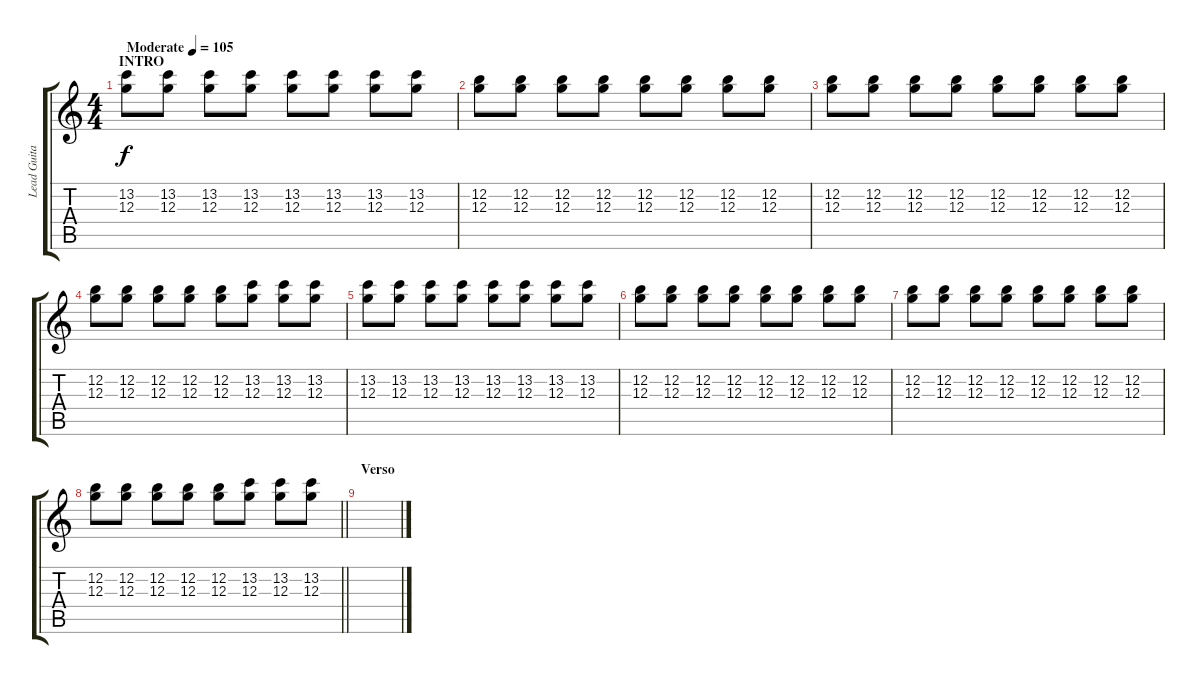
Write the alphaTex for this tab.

\track ("Lead Guitar" "Lead Guita") {instrument overdrivenguitar}
\staff {score tabs}
\tuning (E4 B3 G3 D3 A2 E2) {hide}
\ts (4 4)
\section ("" "INTRO")
\tempo (105 "Moderate")
\clef g2
\ks c
(13.2 12.3).8{dy f instrument overdrivenguitar} (13.2 12.3).8 (13.2 12.3).8 (13.2 12.3).8 (13.2 12.3).8 (13.2 12.3).8 (13.2 12.3).8 (13.2 12.3).8 |
(12.2 12.3).8 (12.2 12.3).8 (12.2 12.3).8 (12.2 12.3).8 (12.2 12.3).8 (12.2 12.3).8 (12.2 12.3).8 (12.2 12.3).8 |
(12.2 12.3).8 (12.2 12.3).8 (12.2 12.3).8 (12.2 12.3).8 (12.2 12.3).8 (12.2 12.3).8 (12.2 12.3).8 (12.2 12.3).8 |
(12.2 12.3).8 (12.2 12.3).8 (12.2 12.3).8 (12.2 12.3).8 (12.2 12.3).8 (13.2 12.3).8 (13.2 12.3).8 (13.2 12.3).8 |
(13.2 12.3).8 (13.2 12.3).8 (13.2 12.3).8 (13.2 12.3).8 (13.2 12.3).8 (13.2 12.3).8 (13.2 12.3).8 (13.2 12.3).8 |
(12.2 12.3).8 (12.2 12.3).8 (12.2 12.3).8 (12.2 12.3).8 (12.2 12.3).8 (12.2 12.3).8 (12.2 12.3).8 (12.2 12.3).8 |
(12.2 12.3).8 (12.2 12.3).8 (12.2 12.3).8 (12.2 12.3).8 (12.2 12.3).8 (12.2 12.3).8 (12.2 12.3).8 (12.2 12.3).8 |
\barLineRight lightlight
(12.2 12.3).8 (12.2 12.3).8 (12.2 12.3).8 (12.2 12.3).8 (12.2 12.3).8 (13.2 12.3).8 (13.2 12.3).8 (13.2 12.3).8 |
\section ("" "Verso")
